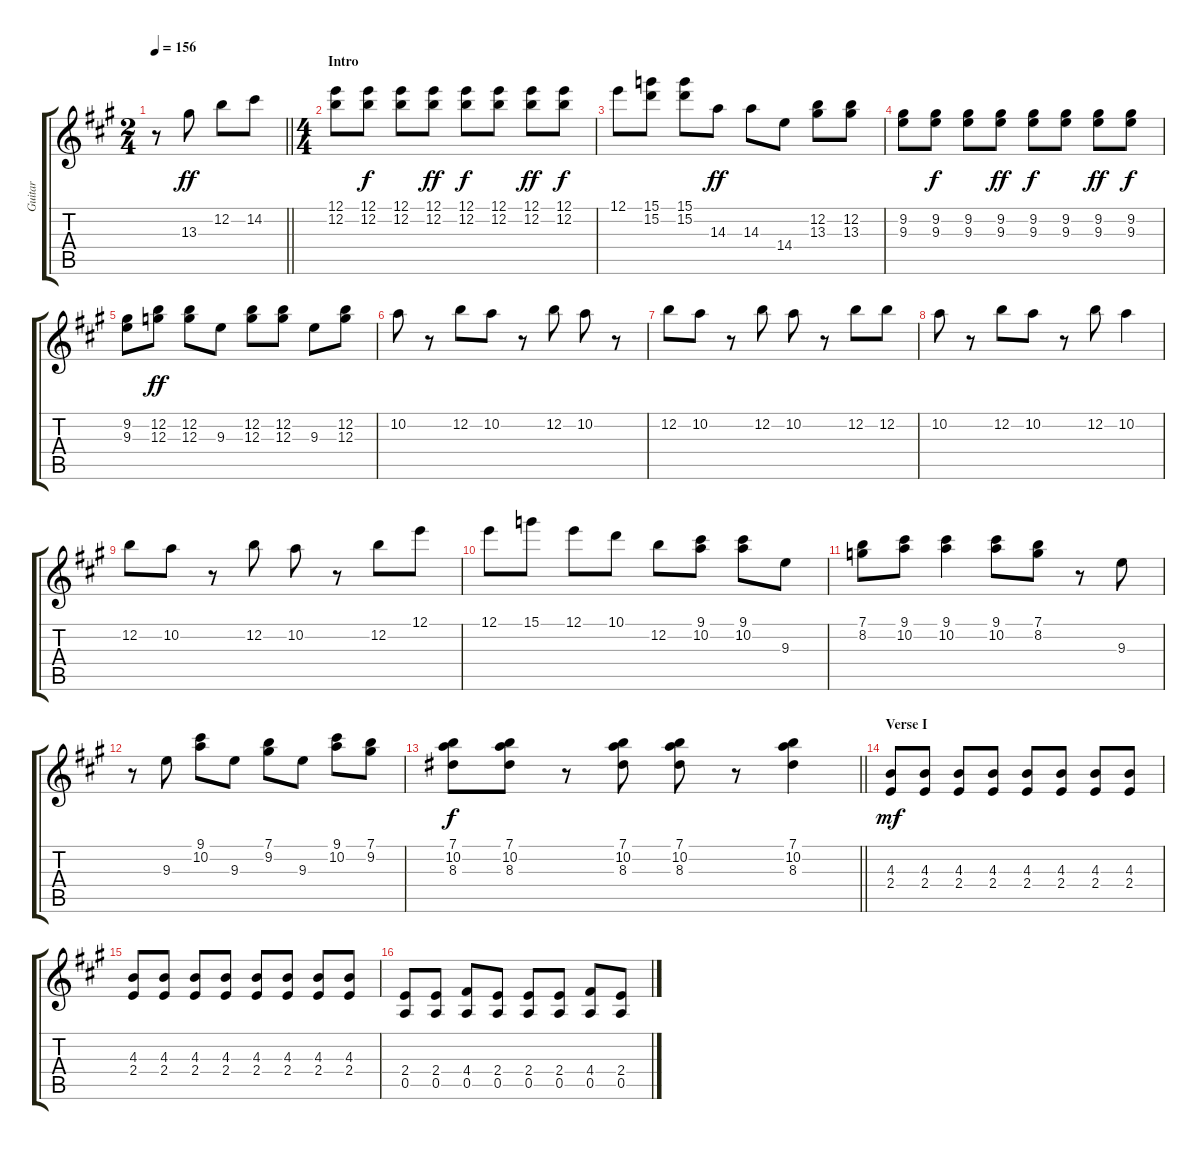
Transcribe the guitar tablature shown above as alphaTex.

\track ("Guitar" "Guitar") {instrument electricguitarclean}
\staff {score tabs}
\tuning (E4 B3 G3 D3 A2 E2) {hide}
\ts (2 4)
\tempo 156
\clef g2
\barLineRight lightlight
\ks a
r.8{dy ff instrument electricguitarclean} 13.3.8 12.2.8 14.2.8 |
\ts (4 4)
\section ("" "Intro")
(12.1 12.2).8 (12.1 12.2).8{dy f} (12.1 12.2).8 (12.1 12.2).8{dy ff} (12.1 12.2).8{dy f} (12.1 12.2).8 (12.1 12.2).8{dy ff} (12.1 12.2).8{dy f} |
12.1.8 (15.1 15.2).8 (15.1 15.2).8 14.3.8{dy ff} 14.3.8 14.4.8 (12.2 13.3).8 (12.2 13.3).8 |
(9.2 9.3).8 (9.2 9.3).8{dy f} (9.2 9.3).8 (9.2 9.3).8{dy ff} (9.2 9.3).8{dy f} (9.2 9.3).8 (9.2 9.3).8{dy ff} (9.2 9.3).8{dy f} |
(9.2 9.3).8 (12.2 12.3).8{dy ff} (12.2 12.3).8 9.3.8 (12.2 12.3).8 (12.2 12.3).8 9.3.8 (12.2 12.3).8 |
10.2.8 r.8 12.2.8 10.2.8 r.8 12.2.8 10.2.8 r.8 |
12.2.8 10.2.8 r.8 12.2.8 10.2.8 r.8 12.2.8 12.2.8 |
10.2.8 r.8 12.2.8 10.2.8 r.8 12.2.8 10.2.4 |
12.2.8 10.2.8 r.8 12.2.8 10.2.8 r.8 12.2.8 12.1.8 |
12.1.8 15.1.8 12.1.8 10.1.8 12.2.8 (9.1 10.2).8 (9.1 10.2).8 9.3.8 |
(7.1 8.2).8 (9.1 10.2).8 (9.1 10.2).4 (9.1 10.2).8 (7.1 8.2).8 r.8 9.3.8 |
r.8 9.3.8 (9.1 10.2).8 9.3.8 (7.1 9.2).8 9.3.8 (9.1 10.2).8 (7.1 9.2).8 |
\barLineRight lightlight
(7.1 10.2 8.3).8{dy f} (7.1 10.2 8.3).8 r.8 (7.1 10.2 8.3).8 (7.1 10.2 8.3).8 r.8 (7.1 10.2 8.3).4 |
\section ("" "Verse I")
(4.3 2.4).8{dy mf} (4.3 2.4).8 (4.3 2.4).8 (4.3 2.4).8 (4.3 2.4).8 (4.3 2.4).8 (4.3 2.4).8 (4.3 2.4).8 |
(4.3 2.4).8 (4.3 2.4).8 (4.3 2.4).8 (4.3 2.4).8 (4.3 2.4).8 (4.3 2.4).8 (4.3 2.4).8 (4.3 2.4).8 |
(2.4 0.5).8 (2.4 0.5).8 (4.4 0.5).8 (2.4 0.5).8 (2.4 0.5).8 (2.4 0.5).8 (4.4 0.5).8 (2.4 0.5).8
